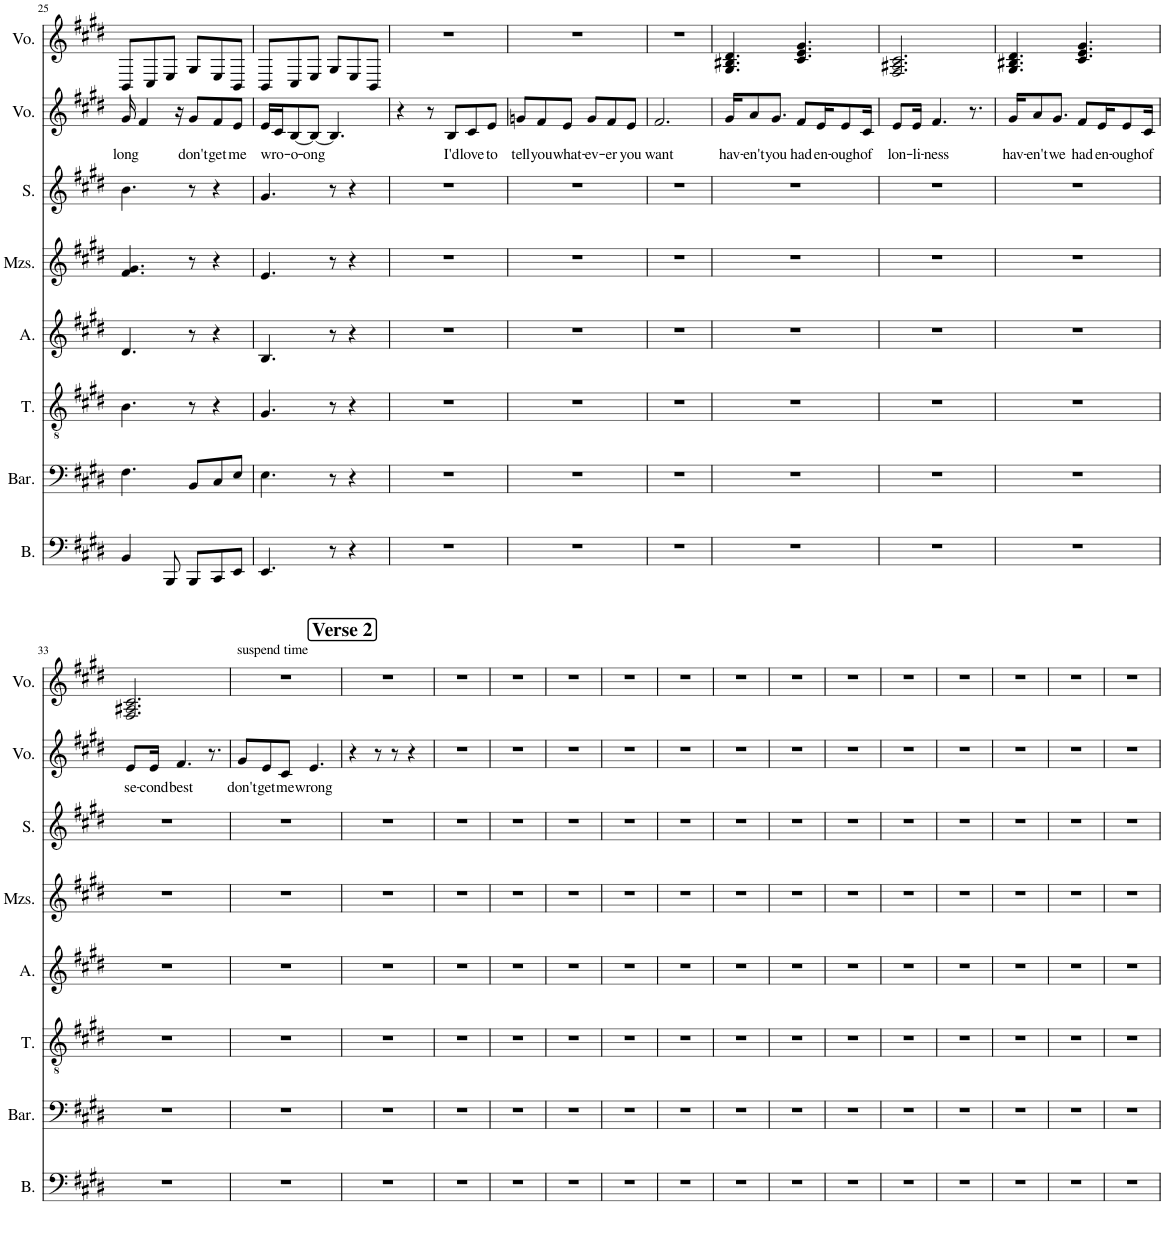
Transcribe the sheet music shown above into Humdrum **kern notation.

**kern	**kern	**kern	**kern	**kern	**kern	**kern	**text	**kern
*part8	*part7	*part6	*part5	*part4	*part3	*part2	*part2	*part1
*staff8	*staff7	*staff6	*staff5	*staff4	*staff3	*staff2	*staff2	*staff1
*I"Bass	*I"Baritone	*I"Tenor	*I"Alto	*I"Mezzo-soprano	*I"Soprano	*I"Voice	*	*I"Voice
*I'B.	*I'Bar.	*I'T.	*I'A.	*I'Mzs.	*I'S.	*I'Vo.	*	*I'Vo.
!!LO:PB:g=z
*clefF4	*clefF4	*clefGv2	*clefG2	*clefG2	*clefG2	*clefG2	*	*clefG2
*k[f#c#g#d#]	*k[f#c#g#d#]	*k[f#c#g#d#]	*k[f#c#g#d#]	*k[f#c#g#d#]	*k[f#c#g#d#]	*k[f#c#g#d#]	*	*k[f#c#g#d#]
*M6/8	*M6/8	*M6/8	*M6/8	*M6/8	*M6/8	*M6/8	*	*M6/8
=25	=25	=25	=25	=25	=25	=25	=25	=25
!	!	!	!	!	!	!	!LO:LY:b	!
4BB/	4.F#\	4.B\	4.d#/	4.f#/ 4.g#/	4.b\	16g#/	long	8BB/L
.	.	.	.	.	.	4f#/	.	.
.	.	.	.	.	.	.	.	8C#/
8BBB/	.	.	.	.	.	.	.	8E/J
.	.	.	.	.	.	16r	.	.
!	!	!	!	!	!	!	!LO:LY:b	!
8BBB/L	8BB/L	8r	8r	8r	8r	8g#/L	don't	8G#/L
!	!	!	!	!	!	!	!LO:LY:b	!
8CC#/	8C#/	4r	4r	4r	4r	8f#/	get	8E/
!	!	!	!	!	!	!	!LO:LY:b	!
8EE/J	8E/J	.	.	.	.	8e/J	me	8BB/J
=26	=26	=26	=26	=26	=26	=26	=26	=26
!	!	!	!	!	!	!	!LO:LY:b	!
4.EE/	4.E\	4.G#/	4.B/	4.e/	4.g#/	16e/LL	wro-	8BB/L
.	.	.	.	.	.	16c#/J	.	.
!	!	!	!	!	!	!	!LO:LY:b	!
.	.	.	.	.	.	[8B/	-o-	8C#/
!	!	!	!	!	!	!	!LO:LY:b	!
.	.	.	.	.	.	8B/J_	-ong	8E/J
8r	8r	8r	8r	8r	8r	4.B/]	.	8G#/L
4r	4r	4r	4r	4r	4r	.	.	8E/
.	.	.	.	.	.	.	.	8BB/J
=27	=27	=27	=27	=27	=27	=27	=27	=27
2.r	2.r	2.r	2.r	2.r	2.r	4r	.	2.r
.	.	.	.	.	.	8r	.	.
!	!	!	!	!	!	!	!LO:LY:b	!
.	.	.	.	.	.	8B/L	I'd	.
!	!	!	!	!	!	!	!LO:LY:b	!
.	.	.	.	.	.	8c#/	love	.
!	!	!	!	!	!	!	!LO:LY:b	!
.	.	.	.	.	.	8e/J	to	.
=28	=28	=28	=28	=28	=28	=28	=28	=28
!	!	!	!	!	!	!	!LO:LY:b	!
2.r	2.r	2.r	2.r	2.r	2.r	8gn/L	tell	2.r
!	!	!	!	!	!	!	!LO:LY:b	!
.	.	.	.	.	.	8f#/	you	.
!	!	!	!	!	!	!	!LO:LY:b	!
.	.	.	.	.	.	8e/J	what-	.
!	!	!	!	!	!	!	!LO:LY:b	!
.	.	.	.	.	.	8g/L	-ev-	.
!	!	!	!	!	!	!	!LO:LY:b	!
.	.	.	.	.	.	8f#/	-er	.
!	!	!	!	!	!	!	!LO:LY:b	!
.	.	.	.	.	.	8e/J	you	.
=29	=29	=29	=29	=29	=29	=29	=29	=29
!	!	!	!	!	!	!	!LO:LY:b	!
2.r	2.r	2.r	2.r	2.r	2.r	2.f#/	want	2.r
=30	=30	=30	=30	=30	=30	=30	=30	=30
!	!	!	!	!	!	!	!LO:LY:b	!
2.r	2.r	2.r	2.r	2.r	2.r	16g#/KL	hav-	4.G#/ 4.B#X/ 4.d#/
!	!	!	!	!	!	!	!LO:LY:b	!
.	.	.	.	.	.	8a/	-en't	.
!	!	!	!	!	!	!	!LO:LY:b	!
.	.	.	.	.	.	8.g#/J	you	.
!	!	!	!	!	!	!	!LO:LY:b	!
.	.	.	.	.	.	8f#/L	had	4.c#/ 4.e/ 4.g#/
!	!	!	!	!	!	!	!LO:LY:b	!
.	.	.	.	.	.	16e/K	en-	.
!	!	!	!	!	!	!	!LO:LY:b	!
.	.	.	.	.	.	8e/	-ough	.
!	!	!	!	!	!	!	!LO:LY:b	!
.	.	.	.	.	.	16c#/Jk	of	.
=31	=31	=31	=31	=31	=31	=31	=31	=31
!	!	!	!	!	!	!	!LO:LY:b	!
2.r	2.r	2.r	2.r	2.r	2.r	8e/L	lon-	2.F#/ 2.A#X/ 2.c#/
!	!	!	!	!	!	!	!LO:LY:b	!
.	.	.	.	.	.	16e/Jk	-li-	.
!	!	!	!	!	!	!	!LO:LY:b	!
.	.	.	.	.	.	4.f#/	-ness	.
.	.	.	.	.	.	8.r	.	.
=32	=32	=32	=32	=32	=32	=32	=32	=32
!	!	!	!	!	!	!	!LO:LY:b	!
2.r	2.r	2.r	2.r	2.r	2.r	16g#/KL	hav-	4.G#/ 4.B#X/ 4.d#/
!	!	!	!	!	!	!	!LO:LY:b	!
.	.	.	.	.	.	8a/	-en't	.
!	!	!	!	!	!	!	!LO:LY:b	!
.	.	.	.	.	.	8.g#/J	we	.
!	!	!	!	!	!	!	!LO:LY:b	!
.	.	.	.	.	.	8f#/L	had	4.c#/ 4.e/ 4.g#/
!	!	!	!	!	!	!	!LO:LY:b	!
.	.	.	.	.	.	16e/K	en-	.
!	!	!	!	!	!	!	!LO:LY:b	!
.	.	.	.	.	.	8e/	-ough	.
!	!	!	!	!	!	!	!LO:LY:b	!
.	.	.	.	.	.	16c#/Jk	of	.
!!LO:LB:g=z
=33	=33	=33	=33	=33	=33	=33	=33	=33
!	!	!	!	!	!	!	!LO:LY:b	!
2.r	2.r	2.r	2.r	2.r	2.r	8e/L	se-	2.F#/ 2.A#X/ 2.c#/
!	!	!	!	!	!	!	!LO:LY:b	!
.	.	.	.	.	.	16e/Jk	-cond	.
!	!	!	!	!	!	!	!LO:LY:b	!
.	.	.	.	.	.	4.f#/	best	.
.	.	.	.	.	.	8.r	.	.
=34	=34	=34	=34	=34	=34	=34	=34	=34
!	!	!	!	!	!	!	!	!LO:TX:a:t=suspend time
!	!	!	!	!	!	!	!LO:LY:b	!
2.r	2.r	2.r	2.r	2.r	2.r	8g#/L	don't	2.r
!	!	!	!	!	!	!	!LO:LY:b	!
.	.	.	.	.	.	8e/	get	.
!	!	!	!	!	!	!	!LO:LY:b	!
.	.	.	.	.	.	8c#/J	me	.
!	!	!	!	!	!	!	!LO:LY:b	!
.	.	.	.	.	.	4.e/	wrong	.
!!LO:REH:place=s1:a:B:cj:fs=14:t=Verse 2
=35	=35	=35	=35	=35	=35	=35	=35	=35
2.r	2.r	2.r	2.r	2.r	2.r	4r	.	2.r
.	.	.	.	.	.	8r	.	.
.	.	.	.	.	.	8r	.	.
.	.	.	.	.	.	4r	.	.
=36	=36	=36	=36	=36	=36	=36	=36	=36
2.r	2.r	2.r	2.r	2.r	2.r	2.r	.	2.r
=37	=37	=37	=37	=37	=37	=37	=37	=37
2.r	2.r	2.r	2.r	2.r	2.r	2.r	.	2.r
=38	=38	=38	=38	=38	=38	=38	=38	=38
2.r	2.r	2.r	2.r	2.r	2.r	2.r	.	2.r
=39	=39	=39	=39	=39	=39	=39	=39	=39
2.r	2.r	2.r	2.r	2.r	2.r	2.r	.	2.r
=40	=40	=40	=40	=40	=40	=40	=40	=40
2.r	2.r	2.r	2.r	2.r	2.r	2.r	.	2.r
=41	=41	=41	=41	=41	=41	=41	=41	=41
2.r	2.r	2.r	2.r	2.r	2.r	2.r	.	2.r
=42	=42	=42	=42	=42	=42	=42	=42	=42
2.r	2.r	2.r	2.r	2.r	2.r	2.r	.	2.r
=43	=43	=43	=43	=43	=43	=43	=43	=43
2.r	2.r	2.r	2.r	2.r	2.r	2.r	.	2.r
=44	=44	=44	=44	=44	=44	=44	=44	=44
2.r	2.r	2.r	2.r	2.r	2.r	2.r	.	2.r
=45	=45	=45	=45	=45	=45	=45	=45	=45
2.r	2.r	2.r	2.r	2.r	2.r	2.r	.	2.r
=46	=46	=46	=46	=46	=46	=46	=46	=46
2.r	2.r	2.r	2.r	2.r	2.r	2.r	.	2.r
=47	=47	=47	=47	=47	=47	=47	=47	=47
2.r	2.r	2.r	2.r	2.r	2.r	2.r	.	2.r
=48	=48	=48	=48	=48	=48	=48	=48	=48
2.r	2.r	2.r	2.r	2.r	2.r	2.r	.	2.r
=	=	=	=	=	=	=	=	=
*-	*-	*-	*-	*-	*-	*-	*-	*-
